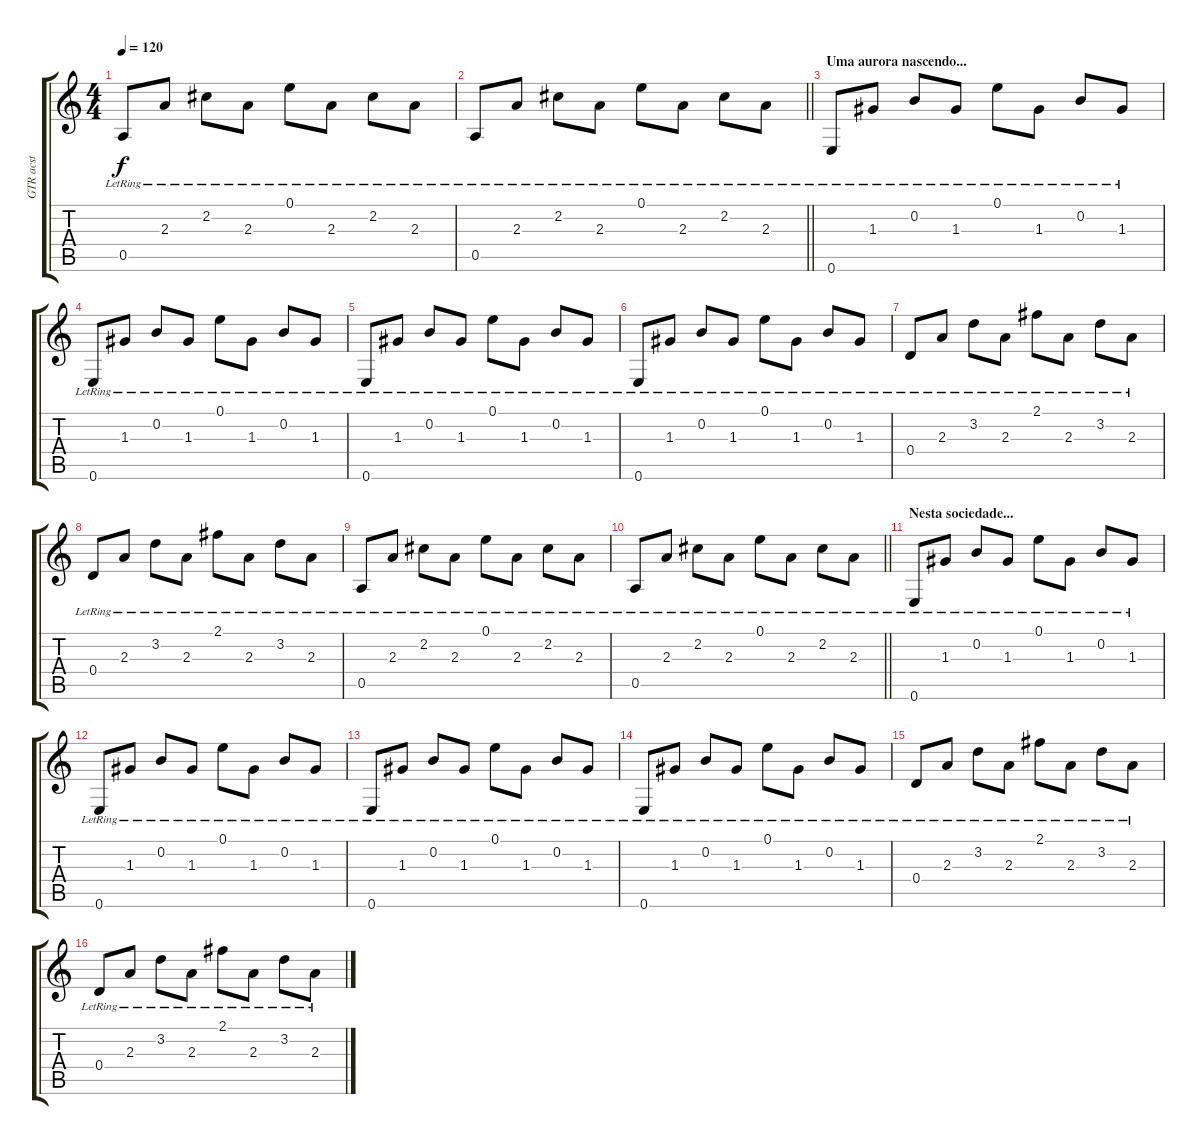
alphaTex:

\track ("GTR acst " "GTR acst ") {instrument acousticguitarsteel}
\staff {score tabs}
\tuning (E4 B3 G3 D3 A2 E2) {hide}
\ts (4 4)
\tempo 120
\clef g2
\ks c
0.5{lr}.8{dy f} 2.3{lr}.8 2.2{lr}.8 2.3{lr}.8 0.1{lr}.8 2.3{lr}.8 2.2{lr}.8 2.3{lr}.8 |
\barLineRight lightlight
0.5{lr}.8 2.3{lr}.8 2.2{lr}.8 2.3{lr}.8 0.1{lr}.8 2.3{lr}.8 2.2{lr}.8 2.3{lr}.8 |
\section ("" "Uma aurora nascendo...")
0.6{lr}.8 1.3{lr}.8 0.2{lr}.8 1.3{lr}.8 0.1{lr}.8 1.3{lr}.8 0.2{lr}.8 1.3{lr}.8 |
0.6{lr}.8 1.3{lr}.8 0.2{lr}.8 1.3{lr}.8 0.1{lr}.8 1.3{lr}.8 0.2{lr}.8 1.3{lr}.8 |
0.6{lr}.8 1.3{lr}.8 0.2{lr}.8 1.3{lr}.8 0.1{lr}.8 1.3{lr}.8 0.2{lr}.8 1.3{lr}.8 |
0.6{lr}.8 1.3{lr}.8 0.2{lr}.8 1.3{lr}.8 0.1{lr}.8 1.3{lr}.8 0.2{lr}.8 1.3{lr}.8 |
0.4{lr}.8 2.3{lr}.8 3.2{lr}.8 2.3{lr}.8 2.1{lr}.8 2.3{lr}.8 3.2{lr}.8 2.3{lr}.8 |
0.4{lr}.8 2.3{lr}.8 3.2{lr}.8 2.3{lr}.8 2.1{lr}.8 2.3{lr}.8 3.2{lr}.8 2.3{lr}.8 |
0.5{lr}.8 2.3{lr}.8 2.2{lr}.8 2.3{lr}.8 0.1{lr}.8 2.3{lr}.8 2.2{lr}.8 2.3{lr}.8 |
\barLineRight lightlight
0.5{lr}.8 2.3{lr}.8 2.2{lr}.8 2.3{lr}.8 0.1{lr}.8 2.3{lr}.8 2.2{lr}.8 2.3{lr}.8 |
\section ("" "Nesta sociedade...")
0.6{lr}.8 1.3{lr}.8 0.2{lr}.8 1.3{lr}.8 0.1{lr}.8 1.3{lr}.8 0.2{lr}.8 1.3{lr}.8 |
0.6{lr}.8 1.3{lr}.8 0.2{lr}.8 1.3{lr}.8 0.1{lr}.8 1.3{lr}.8 0.2{lr}.8 1.3{lr}.8 |
0.6{lr}.8 1.3{lr}.8 0.2{lr}.8 1.3{lr}.8 0.1{lr}.8 1.3{lr}.8 0.2{lr}.8 1.3{lr}.8 |
0.6{lr}.8 1.3{lr}.8 0.2{lr}.8 1.3{lr}.8 0.1{lr}.8 1.3{lr}.8 0.2{lr}.8 1.3{lr}.8 |
0.4{lr}.8 2.3{lr}.8 3.2{lr}.8 2.3{lr}.8 2.1{lr}.8 2.3{lr}.8 3.2{lr}.8 2.3{lr}.8 |
0.4{lr}.8 2.3{lr}.8 3.2{lr}.8 2.3{lr}.8 2.1{lr}.8 2.3{lr}.8 3.2{lr}.8 2.3{lr}.8
